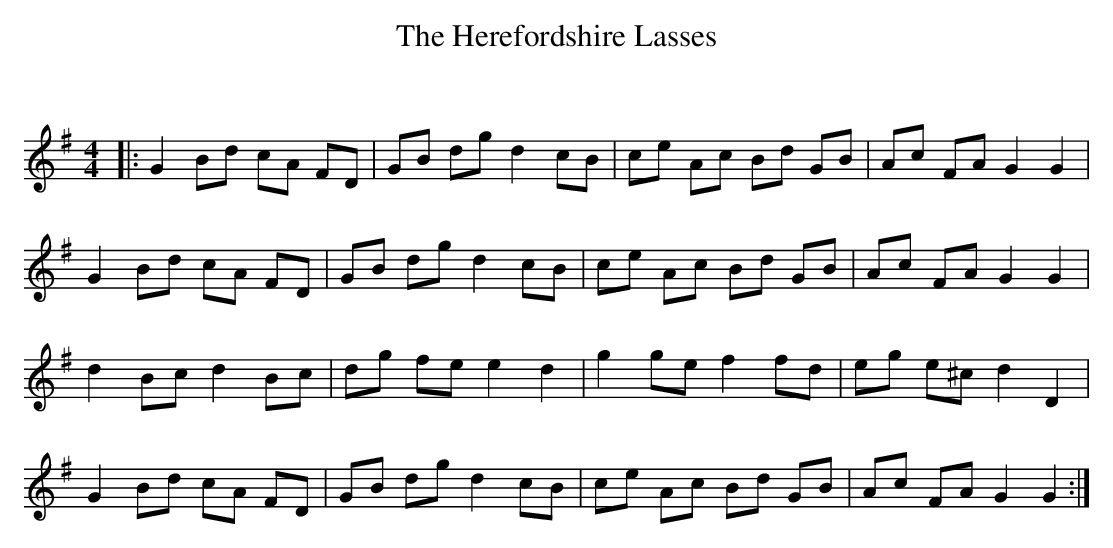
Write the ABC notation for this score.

X:1
T: The Herefordshire Lasses
C:
Q: 232
K:G
M:4/4
L:1/8
|:G2 Bd cA FD|GB dg d2 cB|ce Ac Bd GB|Ac FA G2 G2|
G2 Bd cA FD|GB dg d2 cB|ce Ac Bd GB|Ac FA G2 G2|
d2 Bc d2 Bc|dg fe e2 d2|g2 ge f2 fd|eg e^c d2 D2|
G2 Bd cA FD|GB dg d2 cB|ce Ac Bd GB|Ac FA G2 G2:|
